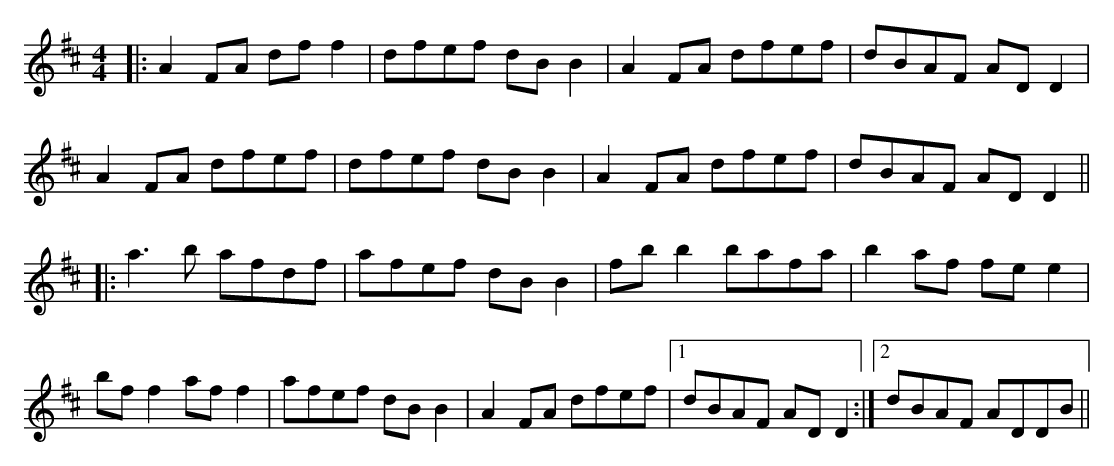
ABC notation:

X:1
M:4/4
K:D
|:A2 FA df f2|dfef dB B2|A2 FA dfef|dBAF AD D2|
A2 FA dfef|dfef dB B2|A2 FA dfef|dBAF ADD2||
|:a3b afdf|afef dB B2|fb b2 bafa|b2 af fe e2|
bf f2 af f2|afef dB B2|A2 FA dfef|1 dBAF ADD2:|2 dBAF ADDB||
